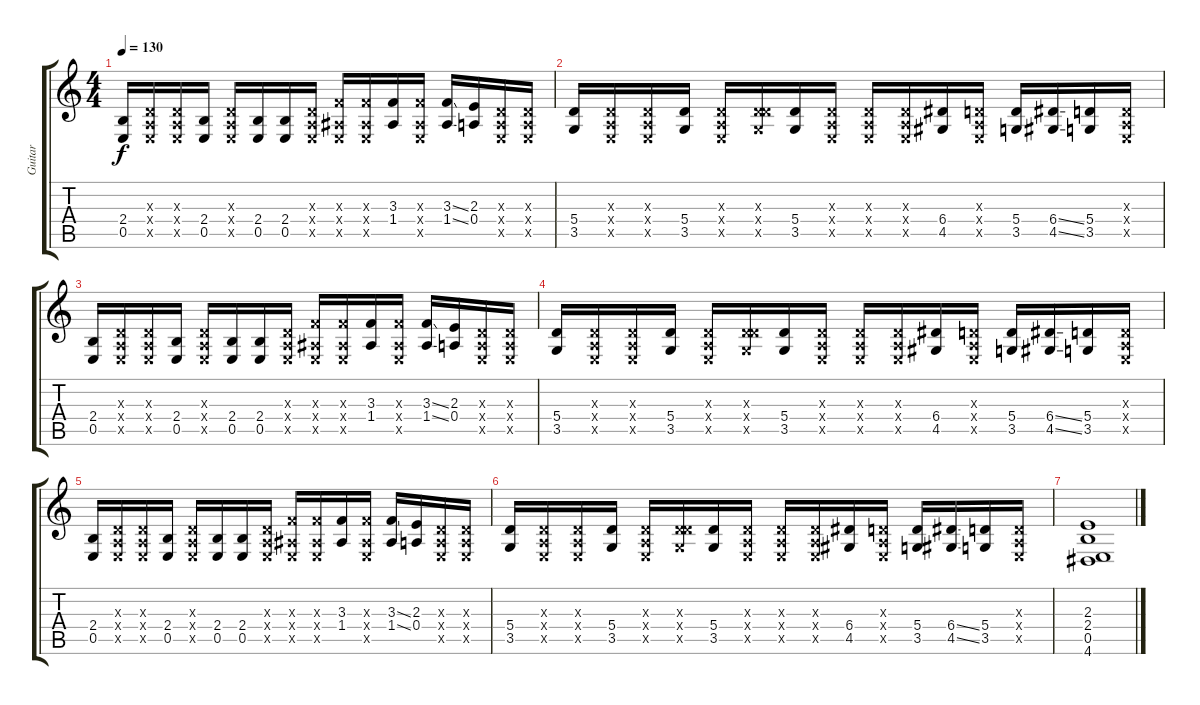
\track ("Guitar" "Guitar") {instrument distortionguitar}
\staff {score tabs}
\tuning (C4 G3 D3 A2 E2 B1) {hide}
\ts (4 4)
\tempo 130
\clef g2
\ks c
(2.4 0.5).16{dy f} (0.3{x} 0.4{x} 0.5{x}).16 (0.3{x} 0.4{x} 0.5{x}).16 (2.4 0.5).16 (0.3{x} 0.4{x} 0.5{x}).16 (2.4 0.5).16 (2.4 0.5).16 (0.3{x} 0.4{x} 0.5{x}).16 (3.3{x} 1.4{x} 0.5{x}).16 (3.3{x} 1.4{x} 0.5{x}).16 (3.3 1.4).16 (3.3{x} 1.4{x} 0.5{x}).16 (3.3{ss} 1.4{ss}).16 (2.3 0.4).16 (0.3{x} 0.4{x} 0.5{x}).16 (0.3{x} 0.4{x} 0.5{x}).16 |
(5.4 3.5).16 (0.3{x} 0.4{x} 0.5{x}).16 (0.3{x} 0.4{x} 0.5{x}).16 (5.4 3.5).16 (0.3{x} 0.4{x} 0.5{x}).16 (0.3{x} 5.4{x} 3.5{x}).16 (5.4 3.5).16 (0.3{x} 0.4{x} 0.5{x}).16 (0.3{x} 0.4{x} 0.5{x}).16 (0.3{x} 0.4{x} 0.5{x}).16 (6.4 4.5).16 (0.3{x} 0.4{x} 0.5{x}).16 (5.4 3.5).16 (6.4{ss} 4.5{ss}).16 (5.4 3.5).16 (0.3{x} 0.4{x} 0.5{x}).16 |
(2.4 0.5).16 (0.3{x} 0.4{x} 0.5{x}).16 (0.3{x} 0.4{x} 0.5{x}).16 (2.4 0.5).16 (0.3{x} 0.4{x} 0.5{x}).16 (2.4 0.5).16 (2.4 0.5).16 (0.3{x} 0.4{x} 0.5{x}).16 (3.3{x} 1.4{x} 0.5{x}).16 (3.3{x} 1.4{x} 0.5{x}).16 (3.3 1.4).16 (3.3{x} 1.4{x} 0.5{x}).16 (3.3{ss} 1.4{ss}).16 (2.3 0.4).16 (0.3{x} 0.4{x} 0.5{x}).16 (0.3{x} 0.4{x} 0.5{x}).16 |
(5.4 3.5).16 (0.3{x} 0.4{x} 0.5{x}).16 (0.3{x} 0.4{x} 0.5{x}).16 (5.4 3.5).16 (0.3{x} 0.4{x} 0.5{x}).16 (0.3{x} 5.4{x} 3.5{x}).16 (5.4 3.5).16 (0.3{x} 0.4{x} 0.5{x}).16 (0.3{x} 0.4{x} 0.5{x}).16 (0.3{x} 0.4{x} 0.5{x}).16 (6.4 4.5).16 (0.3{x} 0.4{x} 0.5{x}).16 (5.4 3.5).16 (6.4{ss} 4.5{ss}).16 (5.4 3.5).16 (0.3{x} 0.4{x} 0.5{x}).16 |
(2.4 0.5).16 (0.3{x} 0.4{x} 0.5{x}).16 (0.3{x} 0.4{x} 0.5{x}).16 (2.4 0.5).16 (0.3{x} 0.4{x} 0.5{x}).16 (2.4 0.5).16 (2.4 0.5).16 (0.3{x} 0.4{x} 0.5{x}).16 (3.3{x} 1.4{x} 0.5{x}).16 (3.3{x} 1.4{x} 0.5{x}).16 (3.3 1.4).16 (3.3{x} 1.4{x} 0.5{x}).16 (3.3{ss} 1.4{ss}).16 (2.3 0.4).16 (0.3{x} 0.4{x} 0.5{x}).16 (0.3{x} 0.4{x} 0.5{x}).16 |
(5.4 3.5).16 (0.3{x} 0.4{x} 0.5{x}).16 (0.3{x} 0.4{x} 0.5{x}).16 (5.4 3.5).16 (0.3{x} 0.4{x} 0.5{x}).16 (0.3{x} 5.4{x} 3.5{x}).16 (5.4 3.5).16 (0.3{x} 0.4{x} 0.5{x}).16 (0.3{x} 0.4{x} 0.5{x}).16 (0.3{x} 0.4{x} 0.5{x}).16 (6.4 4.5).16 (0.3{x} 0.4{x} 0.5{x}).16 (5.4 3.5).16 (6.4{ss} 4.5{ss}).16 (5.4 3.5).16 (0.3{x} 0.4{x} 0.5{x}).16 |
(2.3 2.4 0.5 4.6).1
